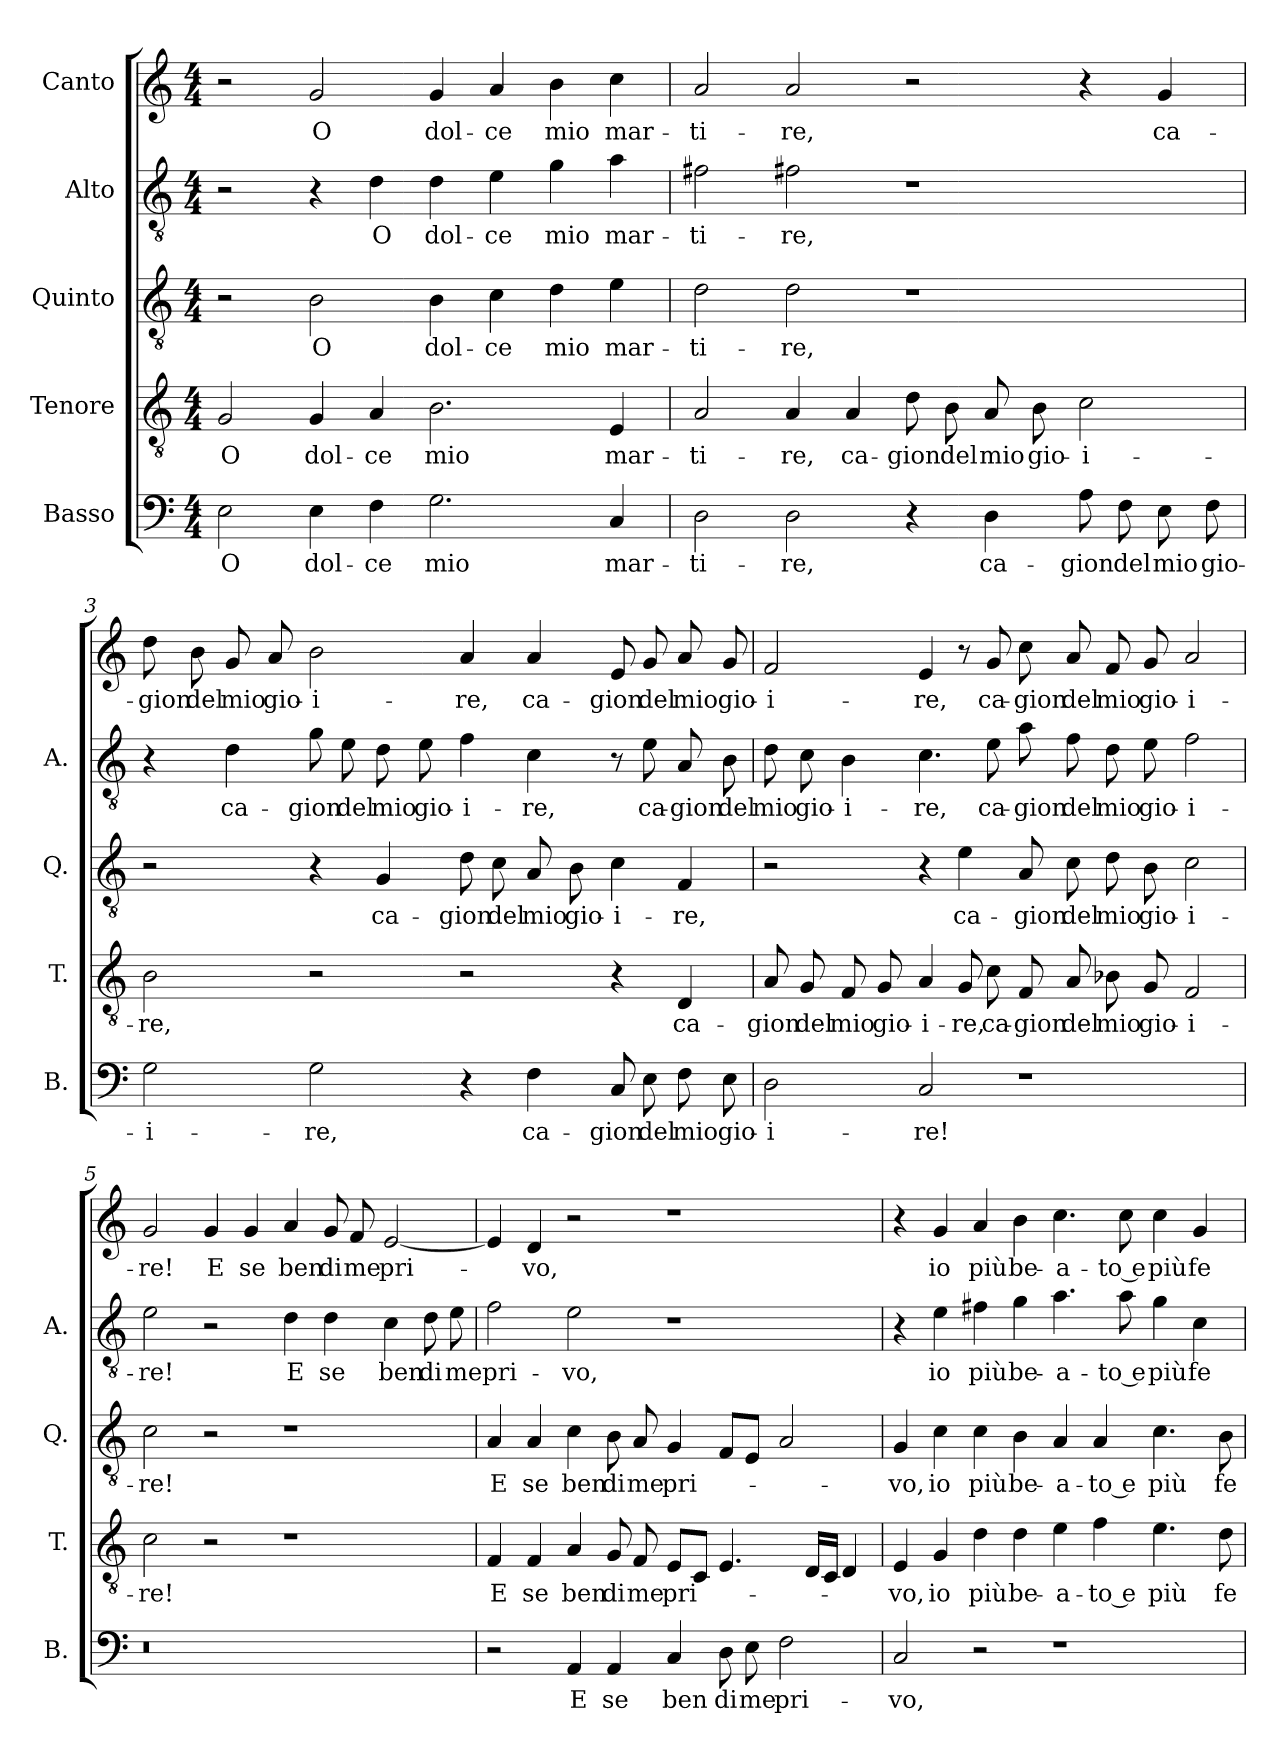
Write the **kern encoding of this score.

**kern	**text	**kern	**text	**kern	**text	**kern	**text	**kern	**text
*part5	*part5	*part4	*part4	*part3	*part3	*part2	*part2	*part1	*part1
*staff5	*staff5	*staff4	*staff4	*staff3	*staff3	*staff2	*staff2	*staff1	*staff1
*I"Basso	*	*I"Tenore	*	*I"Quinto	*	*I"Alto	*	*I"Canto	*
*I'B.	*	*I'T.	*	*I'Q.	*	*I'A.	*	*	*
*clefF4	*	*clefGv2	*	*clefGv2	*	*clefGv2	*	*clefG2	*
*k[]	*	*k[]	*	*k[]	*	*k[]	*	*k[]	*
*C:	*	*C:	*	*C:	*	*C:	*	*C:	*
*M4/4	*	*M4/4	*	*M4/4	*	*M4/4	*	*M4/4	*
=1	=1	=1	=1	=1	=1	=1	=1	=1	=1
2E\	O	2G/	O	2r	.	2r	.	2r	.
4E\	dol-	4G/	dol-	2B\	O	4r	.	2g/	O
4F\	-ce	4A/	-ce	.	.	4d\	O	.	.
2.G\	mio	2.B\	mio	4B\	dol-	4d\	dol-	4g/	dol-
.	.	.	.	4c\	-ce	4e\	-ce	4a/	-ce
.	.	.	.	4d\	mio	4g\	mio	4b\	mio
4C/	mar-	4E/	mar-	4e\	mar-	4a\	mar-	4cc\	mar-
=2	=2	=2	=2	=2	=2	=2	=2	=2	=2
2D\	-ti-	2A/	-ti-	2d\	-ti-	2f#X\	-ti-	2a/	-ti-
2D\	-re,	4A/	-re,	2d\	-re,	2f#X\	-re,	2a/	-re,
.	.	4A/	ca-	.	.	.	.	.	.
4r	.	8d\	-gion	1r	.	1r	.	2r	.
.	.	8B\	del	.	.	.	.	.	.
4D\	ca-	8A/	mio	.	.	.	.	.	.
.	.	8B\	gio-	.	.	.	.	.	.
8A\	-gion	2c\	-i-	.	.	.	.	4r	.
8F\	del	.	.	.	.	.	.	.	.
8E\	mio	.	.	.	.	.	.	4g/	ca-
8F\	gio-	.	.	.	.	.	.	.	.
=3	=3	=3	=3	=3	=3	=3	=3	=3	=3
2G\	-i-	2B\	-re,	2r	.	4r	.	8dd\	-gion
.	.	.	.	.	.	.	.	8b\	del
.	.	.	.	.	.	4d\	ca-	8g/	mio
.	.	.	.	.	.	.	.	8a/	gio-
2G\	-re,	2r	.	4r	.	8g\	-gion	2b\	-i-
.	.	.	.	.	.	8e\	del	.	.
.	.	.	.	4G/	ca-	8d\	mio	.	.
.	.	.	.	.	.	8e\	gio-	.	.
4r	.	2r	.	8d\	-gion	4f\	-i-	4a/	-re,
.	.	.	.	8c\	del	.	.	.	.
4F\	ca-	.	.	8A/	mio	4c\	-re,	4a/	ca-
.	.	.	.	8B\	gio-	.	.	.	.
8C/	-gion	4r	.	4c\	-i-	8r	.	8e/	-gion
8E\	del	.	.	.	.	8e\	ca-	8g/	del
8F\	mio	4D/	ca-	4F/	-re,	8A/	-gion	8a/	mio
8E\	gio-	.	.	.	.	8B\	del	8g/	gio-
=4	=4	=4	=4	=4	=4	=4	=4	=4	=4
2D\	-i-	8A/	-gion	2r	.	8d\	mio	2f/	-i-
.	.	8G/	del	.	.	8c\	gio-	.	.
.	.	8F/	mio	.	.	4B\	-i-	.	.
.	.	8G/	gio-	.	.	.	.	.	.
2C/	-re!	4A/	-i-	4r	.	4.c\	-re,	4e/	-re,
.	.	8G/	-re,	4e\	ca-	.	.	8r	.
.	.	8c\	ca-	.	.	8e\	ca-	8g/	ca-
1r	.	8F/	-gion	8A/	-gion	8a\	-gion	8cc\	-gion
.	.	8A/	del	8c\	del	8f\	del	8a/	del
.	.	8B-X\	mio	8d\	mio	8d\	mio	8f/	mio
.	.	8G/	gio-	8B\	gio-	8e\	gio-	8g/	gio-
.	.	2F/	-i-	2c\	-i-	2f\	-i-	2a/	-i-
=5	=5	=5	=5	=5	=5	=5	=5	=5	=5
!LO:N:vis=0	!	!	!	!	!	!	!	!	!
1r	.	2c\	-re!	2c\	-re!	2e\	-re!	2g/	-re!
.	.	2r	.	2r	.	2r	.	4g/	E
.	.	.	.	.	.	.	.	4g/	se
1ryy	.	1r	.	1r	.	4d\	E	4a/	ben
.	.	.	.	.	.	4d\	se	8g/	di
.	.	.	.	.	.	.	.	8f/	me
.	.	.	.	.	.	4c\	ben	[2e/	pri-
.	.	.	.	.	.	8d\	di	.	.
.	.	.	.	.	.	8e\	me	.	.
=6	=6	=6	=6	=6	=6	=6	=6	=6	=6
2r	.	4F/	E	4A/	E	2f\	pri-	4e/]	.
.	.	4F/	se	4A/	se	.	.	4d/	-vo,
4AA/	E	4A/	ben	4c\	ben	2e\	-vo,	2r	.
4AA/	se	8G/	di	8B\	di	.	.	.	.
.	.	8F/	me	8A/	me	.	.	.	.
4C/	ben	8E/L	pri-	4G/	pri-	1r	.	1r	.
.	.	8C/J	.	.	.	.	.	.	.
8D\	di	4.E/	.	8F/L	.	.	.	.	.
8E\	me	.	.	8E/J	.	.	.	.	.
2F\	pri-	.	.	2A/	.	.	.	.	.
.	.	16D/LL	.	.	.	.	.	.	.
.	.	16C/JJ	.	.	.	.	.	.	.
.	.	4D/	.	.	.	.	.	.	.
=7	=7	=7	=7	=7	=7	=7	=7	=7	=7
2C/	-vo,	4E/	-vo,	4G/	-vo,	4r	.	4r	.
.	.	4G/	io	4c\	io	4e\	io	4g/	io
2r	.	4d\	più	4c\	più	4f#X\	più	4a/	più
.	.	4d\	be-	4B\	be-	4g\	be-	4b\	be-
1r	.	4e\	-a-	4A/	-a-	4.a\	-a-	4.cc\	-a-
.	.	4f\	-to e	4A/	-to e	.	.	.	.
.	.	.	.	.	.	8a\	-to e	8cc\	-to e
.	.	4.e\	più	4.c\	più	4g\	più	4cc\	più
.	.	.	.	.	.	4c\	fe-	4g/	fe-
.	.	8d\	fe-	8B\	fe-	.	.	.	.
=	=	=	=	=	=	=	=	=	=
*-	*-	*-	*-	*-	*-	*-	*-	*-	*-
